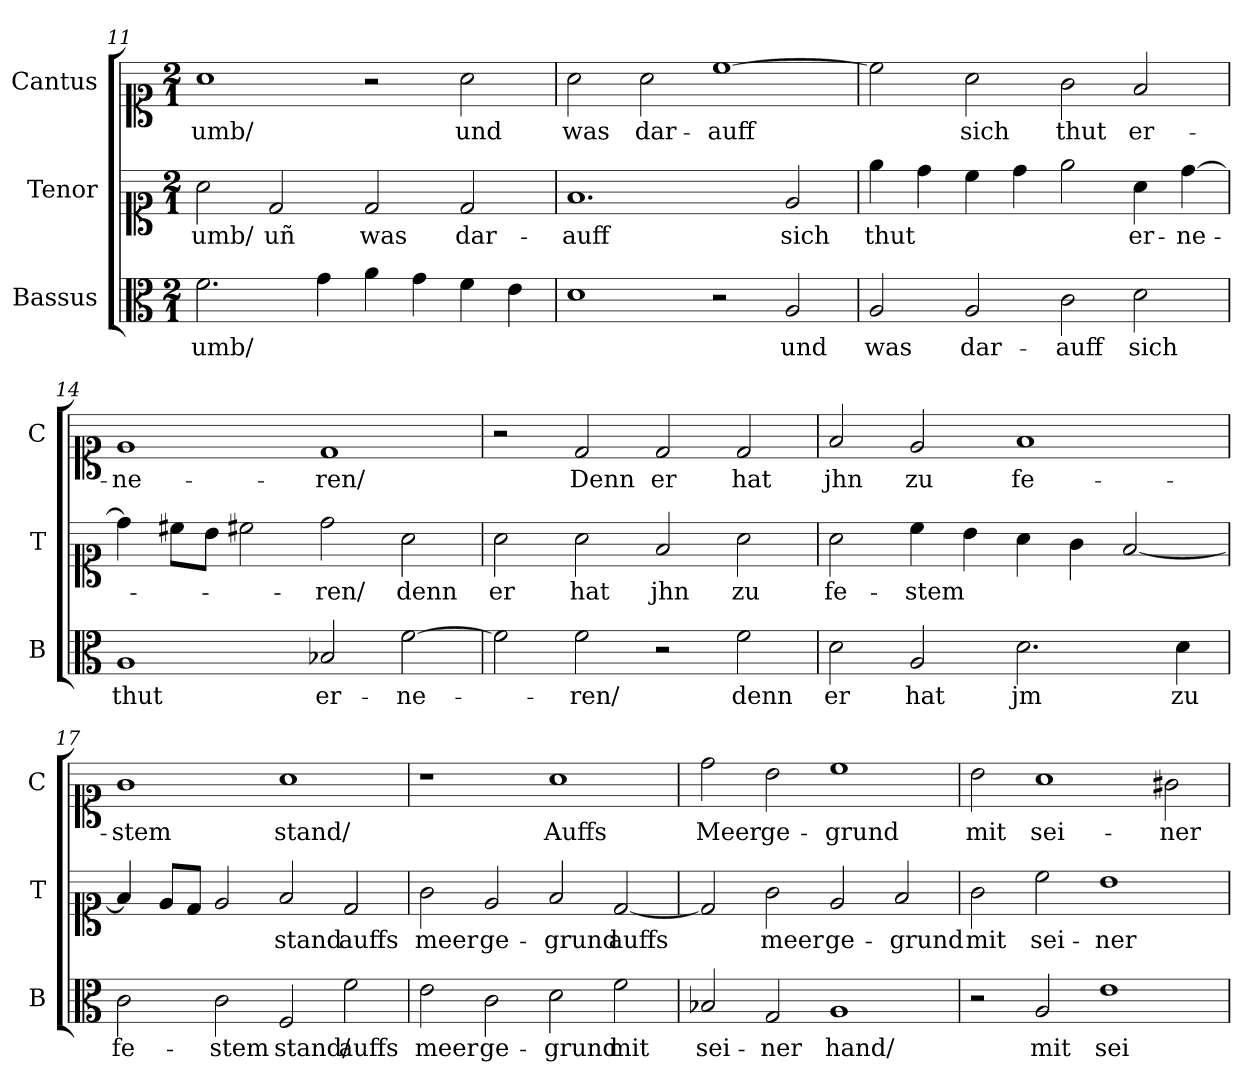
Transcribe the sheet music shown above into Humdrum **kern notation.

**kern	**text	**kern	**text	**kern	**text
*part3	*part3	*part2	*part2	*part1	*part1
*staff3	*staff3	*staff2	*staff2	*staff1	*staff1
*I"Bassus	*	*I"Tenor	*	*I"Cantus	*
*I'B	*	*I'T	*	*I'C	*
*clefC3	*	*clefC1	*	*clefC1	*
*k[]	*	*k[]	*	*k[]	*
*D:dor	*	*D:dor	*	*D:dor	*
*M2/1	*	*M2/1	*	*M2/1	*
=11	=11	=11	=11	=11	=11
2.f	umb/	2a	umb/	1a	umb/
.	.	2d	uñ	.	.
4g	.	.	.	.	.
4a	.	2d	was	2r	.
4g	.	.	.	.	.
4f	.	2d	dar-	2a	und
4e	.	.	.	.	.
=12	=12	=12	=12	=12	=12
1d	.	1.f	-auff	2a	was
.	.	.	.	2a	dar-
2r	.	.	.	[1cc	-auff
2A	und	2e	sich	.	.
=13	=13	=13	=13	=13	=13
2A	was	4ee	thut	2cc]	.
.	.	4dd	.	.	.
2A	dar-	4cc	.	2a	sich
.	.	4dd	.	.	.
2c	-auff	2ee	.	2g	thut
2d	sich	4a	er-	2f	er-
.	.	[4dd	-ne-	.	.
=14	=14	=14	=14	=14	=14
1A	thut	4dd]	.	1e	-ne-
.	.	8cc#X\L	.	.	.
.	.	8b\J	.	.	.
.	.	2cc#X	.	.	.
2B-X	er-	2dd	-ren/	1d	-ren/
[2f	-ne-	2a	denn	.	.
=15	=15	=15	=15	=15	=15
2f]	.	2a	er	2r	.
2f	-ren/	2a	hat	2d	Denn
2r	.	2f	jhn	2d	er
2f	denn	2a	zu	2d	hat
=16	=16	=16	=16	=16	=16
2d	er	2a	fe-	2f	jhn
2A	hat	4cc	-stem	2e	zu
.	.	4b	.	.	.
2.d	jm	4a	.	1f	fe-
.	.	4g	.	.	.
.	.	[2f	.	.	.
4d	zu	.	.	.	.
=17	=17	=17	=17	=17	=17
2c	fe-	4f]	.	1g	-stem
.	.	8e/L	.	.	.
.	.	8d/J	.	.	.
2c	-stem	2e	.	.	.
2F	stand/	2f	stand	1a	stand/
2f	auffs	2d	auffs	.	.
=18	=18	=18	=18	=18	=18
2e	meer	2g	meer	1r	.
2c	ge-	2e	ge-	.	.
2d	-grund	2f	-grund	1a	Auffs
2f	mit	[2d	auffs	.	.
=19	=19	=19	=19	=19	=19
2B-X	sei-	2d]	.	2dd	Meer
2G	-ner	2g	meer	2b	ge-
1A	hand/	2e	ge-	1cc	-grund
.	.	2f	-grund	.	.
=20	=20	=20	=20	=20	=20
2r	.	2g	mit	2b	mit
2A	mit	2cc	sei-	1a	sei-
1e	sei-	1b	-ner	.	.
.	.	.	.	2g#X	-ner
=	=	=	=	=	=
*-	*-	*-	*-	*-	*-
